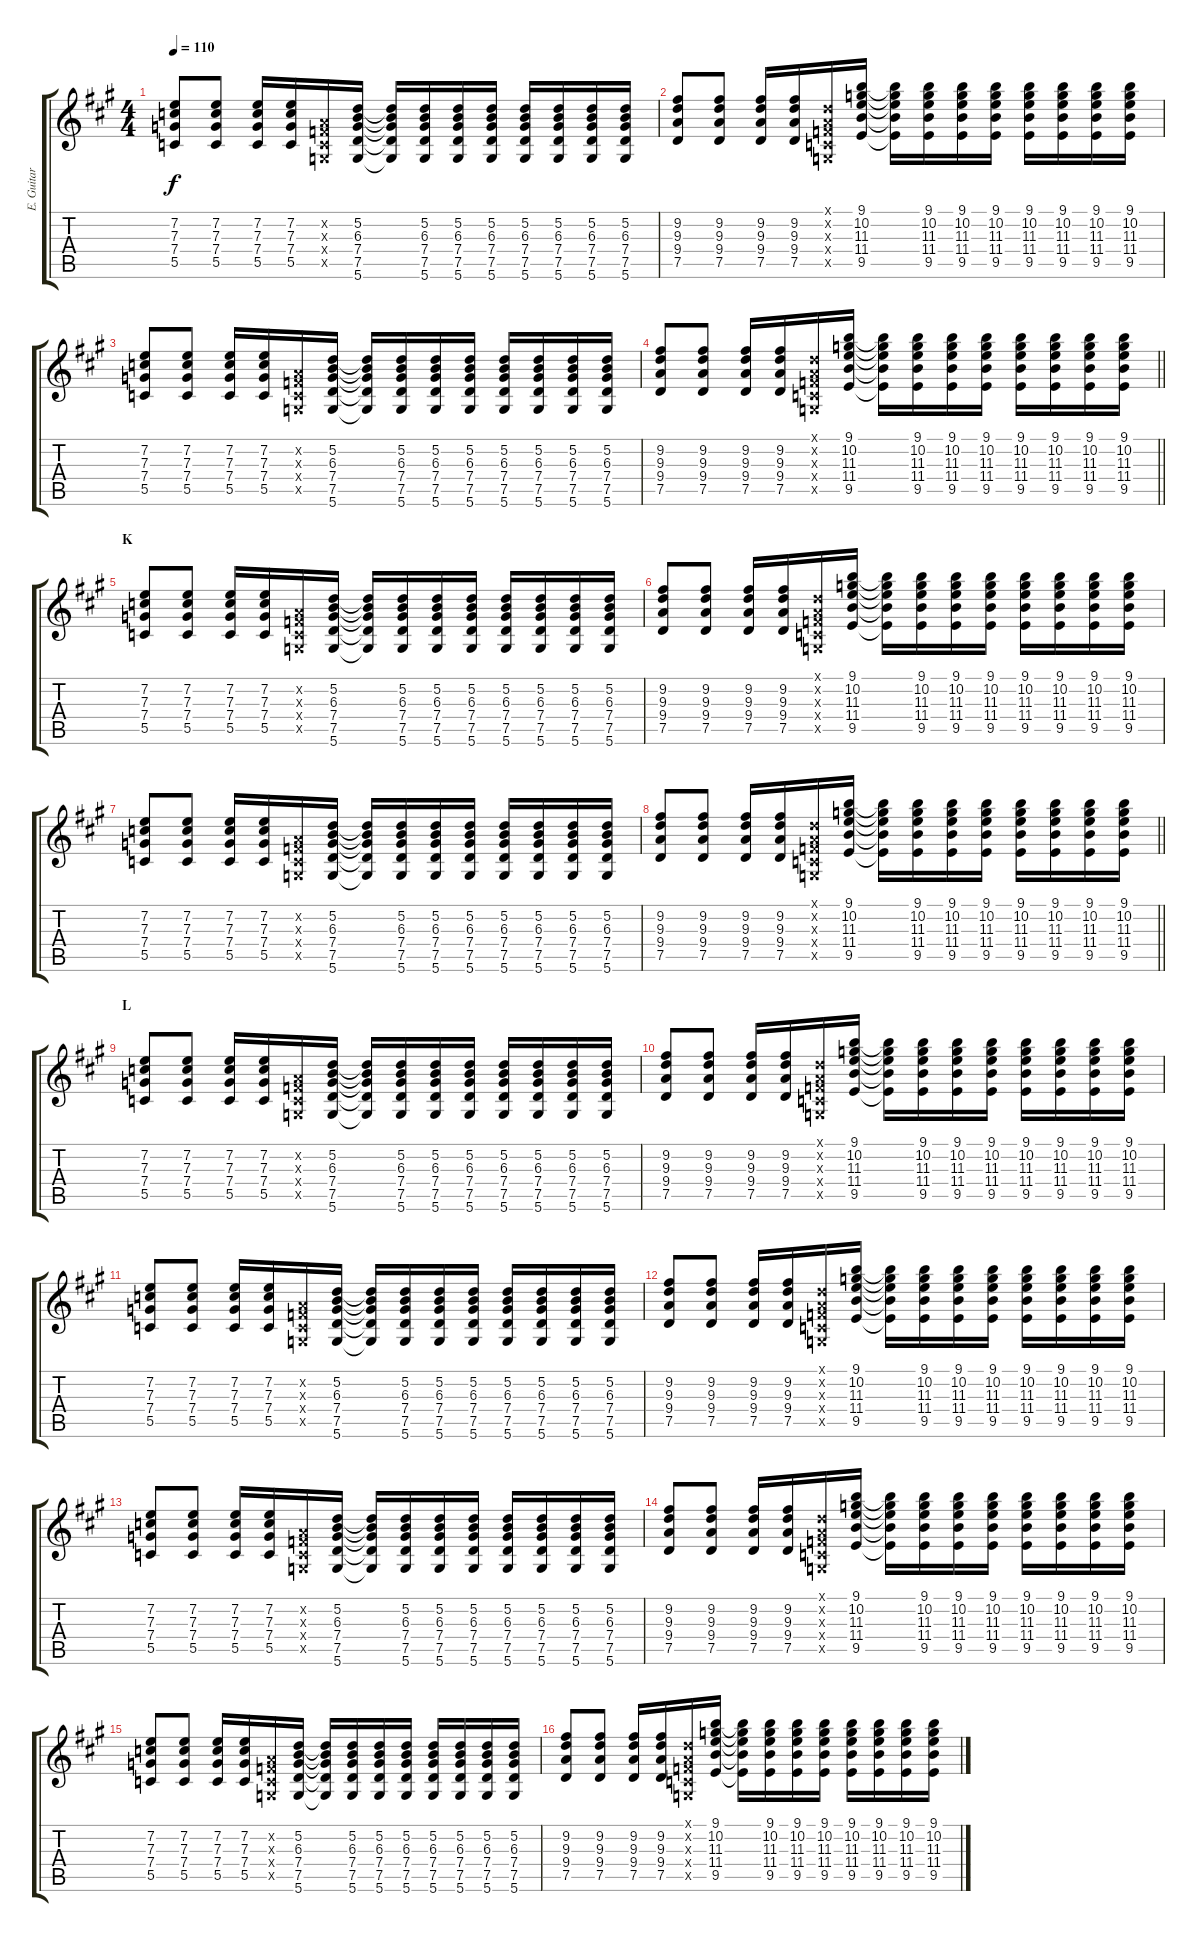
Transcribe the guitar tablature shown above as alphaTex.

\track ("E. Guitar III" "E. Guitar ") {instrument overdrivenguitar}
\staff {score tabs}
\tuning (D4 A3 F3 C3 G2 D2) {hide}
\ts (4 4)
\tempo 110
\clef g2
\ks a
(7.2 7.3 7.4 5.5).8{dy f} (7.2 7.3 7.4 5.5).8 (7.2 7.3 7.4 5.5).16 (7.2 7.3 7.4 5.5).16 (0.2{x} 0.3{x} 0.4{x} 0.5{x}).16 (5.2 6.3 7.4 7.5 5.6).16 (5.2{t} 6.3{t} 7.4{t} 7.5{t} 5.6{t}).16 (5.2 6.3 7.4 7.5 5.6).16 (5.2 6.3 7.4 7.5 5.6).16 (5.2 6.3 7.4 7.5 5.6).16 (5.2 6.3 7.4 7.5 5.6).16 (5.2 6.3 7.4 7.5 5.6).16 (5.2 6.3 7.4 7.5 5.6).16 (5.2 6.3 7.4 7.5 5.6).16 |
(9.2 9.3 9.4 7.5).8 (9.2 9.3 9.4 7.5).8 (9.2 9.3 9.4 7.5).16 (9.2 9.3 9.4 7.5).16 (0.1{x} 0.2{x} 0.3{x} 0.4{x} 0.5{x}).16 (9.1 10.2 11.3 11.4 9.5).16 (9.1{t} 10.2{t} 11.3{t} 11.4{t} 9.5{t}).16 (9.1 10.2 11.3 11.4 9.5).16 (9.1 10.2 11.3 11.4 9.5).16 (9.1 10.2 11.3 11.4 9.5).16 (9.1 10.2 11.3 11.4 9.5).16 (9.1 10.2 11.3 11.4 9.5).16 (9.1 10.2 11.3 11.4 9.5).16 (9.1 10.2 11.3 11.4 9.5).16 |
(7.2 7.3 7.4 5.5).8 (7.2 7.3 7.4 5.5).8 (7.2 7.3 7.4 5.5).16 (7.2 7.3 7.4 5.5).16 (0.2{x} 0.3{x} 0.4{x} 0.5{x}).16 (5.2 6.3 7.4 7.5 5.6).16 (5.2{t} 6.3{t} 7.4{t} 7.5{t} 5.6{t}).16 (5.2 6.3 7.4 7.5 5.6).16 (5.2 6.3 7.4 7.5 5.6).16 (5.2 6.3 7.4 7.5 5.6).16 (5.2 6.3 7.4 7.5 5.6).16 (5.2 6.3 7.4 7.5 5.6).16 (5.2 6.3 7.4 7.5 5.6).16 (5.2 6.3 7.4 7.5 5.6).16 |
\barLineRight lightlight
(9.2 9.3 9.4 7.5).8 (9.2 9.3 9.4 7.5).8 (9.2 9.3 9.4 7.5).16 (9.2 9.3 9.4 7.5).16 (0.1{x} 0.2{x} 0.3{x} 0.4{x} 0.5{x}).16 (9.1 10.2 11.3 11.4 9.5).16 (9.1{t} 10.2{t} 11.3{t} 11.4{t} 9.5{t}).16 (9.1 10.2 11.3 11.4 9.5).16 (9.1 10.2 11.3 11.4 9.5).16 (9.1 10.2 11.3 11.4 9.5).16 (9.1 10.2 11.3 11.4 9.5).16 (9.1 10.2 11.3 11.4 9.5).16 (9.1 10.2 11.3 11.4 9.5).16 (9.1 10.2 11.3 11.4 9.5).16 |
\section ("" "K")
(7.2 7.3 7.4 5.5).8 (7.2 7.3 7.4 5.5).8 (7.2 7.3 7.4 5.5).16 (7.2 7.3 7.4 5.5).16 (0.2{x} 0.3{x} 0.4{x} 0.5{x}).16 (5.2 6.3 7.4 7.5 5.6).16 (5.2{t} 6.3{t} 7.4{t} 7.5{t} 5.6{t}).16 (5.2 6.3 7.4 7.5 5.6).16 (5.2 6.3 7.4 7.5 5.6).16 (5.2 6.3 7.4 7.5 5.6).16 (5.2 6.3 7.4 7.5 5.6).16 (5.2 6.3 7.4 7.5 5.6).16 (5.2 6.3 7.4 7.5 5.6).16 (5.2 6.3 7.4 7.5 5.6).16 |
(9.2 9.3 9.4 7.5).8 (9.2 9.3 9.4 7.5).8 (9.2 9.3 9.4 7.5).16 (9.2 9.3 9.4 7.5).16 (0.1{x} 0.2{x} 0.3{x} 0.4{x} 0.5{x}).16 (9.1 10.2 11.3 11.4 9.5).16 (9.1{t} 10.2{t} 11.3{t} 11.4{t} 9.5{t}).16 (9.1 10.2 11.3 11.4 9.5).16 (9.1 10.2 11.3 11.4 9.5).16 (9.1 10.2 11.3 11.4 9.5).16 (9.1 10.2 11.3 11.4 9.5).16 (9.1 10.2 11.3 11.4 9.5).16 (9.1 10.2 11.3 11.4 9.5).16 (9.1 10.2 11.3 11.4 9.5).16 |
(7.2 7.3 7.4 5.5).8 (7.2 7.3 7.4 5.5).8 (7.2 7.3 7.4 5.5).16 (7.2 7.3 7.4 5.5).16 (0.2{x} 0.3{x} 0.4{x} 0.5{x}).16 (5.2 6.3 7.4 7.5 5.6).16 (5.2{t} 6.3{t} 7.4{t} 7.5{t} 5.6{t}).16 (5.2 6.3 7.4 7.5 5.6).16 (5.2 6.3 7.4 7.5 5.6).16 (5.2 6.3 7.4 7.5 5.6).16 (5.2 6.3 7.4 7.5 5.6).16 (5.2 6.3 7.4 7.5 5.6).16 (5.2 6.3 7.4 7.5 5.6).16 (5.2 6.3 7.4 7.5 5.6).16 |
\barLineRight lightlight
(9.2 9.3 9.4 7.5).8 (9.2 9.3 9.4 7.5).8 (9.2 9.3 9.4 7.5).16 (9.2 9.3 9.4 7.5).16 (0.1{x} 0.2{x} 0.3{x} 0.4{x} 0.5{x}).16 (9.1 10.2 11.3 11.4 9.5).16 (9.1{t} 10.2{t} 11.3{t} 11.4{t} 9.5{t}).16 (9.1 10.2 11.3 11.4 9.5).16 (9.1 10.2 11.3 11.4 9.5).16 (9.1 10.2 11.3 11.4 9.5).16 (9.1 10.2 11.3 11.4 9.5).16 (9.1 10.2 11.3 11.4 9.5).16 (9.1 10.2 11.3 11.4 9.5).16 (9.1 10.2 11.3 11.4 9.5).16 |
\section ("" "L")
(7.2 7.3 7.4 5.5).8 (7.2 7.3 7.4 5.5).8 (7.2 7.3 7.4 5.5).16 (7.2 7.3 7.4 5.5).16 (0.2{x} 0.3{x} 0.4{x} 0.5{x}).16 (5.2 6.3 7.4 7.5 5.6).16 (5.2{t} 6.3{t} 7.4{t} 7.5{t} 5.6{t}).16 (5.2 6.3 7.4 7.5 5.6).16 (5.2 6.3 7.4 7.5 5.6).16 (5.2 6.3 7.4 7.5 5.6).16 (5.2 6.3 7.4 7.5 5.6).16 (5.2 6.3 7.4 7.5 5.6).16 (5.2 6.3 7.4 7.5 5.6).16 (5.2 6.3 7.4 7.5 5.6).16 |
(9.2 9.3 9.4 7.5).8 (9.2 9.3 9.4 7.5).8 (9.2 9.3 9.4 7.5).16 (9.2 9.3 9.4 7.5).16 (0.1{x} 0.2{x} 0.3{x} 0.4{x} 0.5{x}).16 (9.1 10.2 11.3 11.4 9.5).16 (9.1{t} 10.2{t} 11.3{t} 11.4{t} 9.5{t}).16 (9.1 10.2 11.3 11.4 9.5).16 (9.1 10.2 11.3 11.4 9.5).16 (9.1 10.2 11.3 11.4 9.5).16 (9.1 10.2 11.3 11.4 9.5).16 (9.1 10.2 11.3 11.4 9.5).16 (9.1 10.2 11.3 11.4 9.5).16 (9.1 10.2 11.3 11.4 9.5).16 |
(7.2 7.3 7.4 5.5).8 (7.2 7.3 7.4 5.5).8 (7.2 7.3 7.4 5.5).16 (7.2 7.3 7.4 5.5).16 (0.2{x} 0.3{x} 0.4{x} 0.5{x}).16 (5.2 6.3 7.4 7.5 5.6).16 (5.2{t} 6.3{t} 7.4{t} 7.5{t} 5.6{t}).16 (5.2 6.3 7.4 7.5 5.6).16 (5.2 6.3 7.4 7.5 5.6).16 (5.2 6.3 7.4 7.5 5.6).16 (5.2 6.3 7.4 7.5 5.6).16 (5.2 6.3 7.4 7.5 5.6).16 (5.2 6.3 7.4 7.5 5.6).16 (5.2 6.3 7.4 7.5 5.6).16 |
(9.2 9.3 9.4 7.5).8 (9.2 9.3 9.4 7.5).8 (9.2 9.3 9.4 7.5).16 (9.2 9.3 9.4 7.5).16 (0.1{x} 0.2{x} 0.3{x} 0.4{x} 0.5{x}).16 (9.1 10.2 11.3 11.4 9.5).16 (9.1{t} 10.2{t} 11.3{t} 11.4{t} 9.5{t}).16 (9.1 10.2 11.3 11.4 9.5).16 (9.1 10.2 11.3 11.4 9.5).16 (9.1 10.2 11.3 11.4 9.5).16 (9.1 10.2 11.3 11.4 9.5).16 (9.1 10.2 11.3 11.4 9.5).16 (9.1 10.2 11.3 11.4 9.5).16 (9.1 10.2 11.3 11.4 9.5).16 |
(7.2 7.3 7.4 5.5).8 (7.2 7.3 7.4 5.5).8 (7.2 7.3 7.4 5.5).16 (7.2 7.3 7.4 5.5).16 (0.2{x} 0.3{x} 0.4{x} 0.5{x}).16 (5.2 6.3 7.4 7.5 5.6).16 (5.2{t} 6.3{t} 7.4{t} 7.5{t} 5.6{t}).16 (5.2 6.3 7.4 7.5 5.6).16 (5.2 6.3 7.4 7.5 5.6).16 (5.2 6.3 7.4 7.5 5.6).16 (5.2 6.3 7.4 7.5 5.6).16 (5.2 6.3 7.4 7.5 5.6).16 (5.2 6.3 7.4 7.5 5.6).16 (5.2 6.3 7.4 7.5 5.6).16 |
(9.2 9.3 9.4 7.5).8 (9.2 9.3 9.4 7.5).8 (9.2 9.3 9.4 7.5).16 (9.2 9.3 9.4 7.5).16 (0.1{x} 0.2{x} 0.3{x} 0.4{x} 0.5{x}).16 (9.1 10.2 11.3 11.4 9.5).16 (9.1{t} 10.2{t} 11.3{t} 11.4{t} 9.5{t}).16 (9.1 10.2 11.3 11.4 9.5).16 (9.1 10.2 11.3 11.4 9.5).16 (9.1 10.2 11.3 11.4 9.5).16 (9.1 10.2 11.3 11.4 9.5).16 (9.1 10.2 11.3 11.4 9.5).16 (9.1 10.2 11.3 11.4 9.5).16 (9.1 10.2 11.3 11.4 9.5).16 |
(7.2 7.3 7.4 5.5).8 (7.2 7.3 7.4 5.5).8 (7.2 7.3 7.4 5.5).16 (7.2 7.3 7.4 5.5).16 (0.2{x} 0.3{x} 0.4{x} 0.5{x}).16 (5.2 6.3 7.4 7.5 5.6).16 (5.2{t} 6.3{t} 7.4{t} 7.5{t} 5.6{t}).16 (5.2 6.3 7.4 7.5 5.6).16 (5.2 6.3 7.4 7.5 5.6).16 (5.2 6.3 7.4 7.5 5.6).16 (5.2 6.3 7.4 7.5 5.6).16 (5.2 6.3 7.4 7.5 5.6).16 (5.2 6.3 7.4 7.5 5.6).16 (5.2 6.3 7.4 7.5 5.6).16 |
(9.2 9.3 9.4 7.5).8 (9.2 9.3 9.4 7.5).8 (9.2 9.3 9.4 7.5).16 (9.2 9.3 9.4 7.5).16 (0.1{x} 0.2{x} 0.3{x} 0.4{x} 0.5{x}).16 (9.1 10.2 11.3 11.4 9.5).16 (9.1{t} 10.2{t} 11.3{t} 11.4{t} 9.5{t}).16 (9.1 10.2 11.3 11.4 9.5).16 (9.1 10.2 11.3 11.4 9.5).16 (9.1 10.2 11.3 11.4 9.5).16 (9.1 10.2 11.3 11.4 9.5).16 (9.1 10.2 11.3 11.4 9.5).16 (9.1 10.2 11.3 11.4 9.5).16 (9.1 10.2 11.3 11.4 9.5).16
